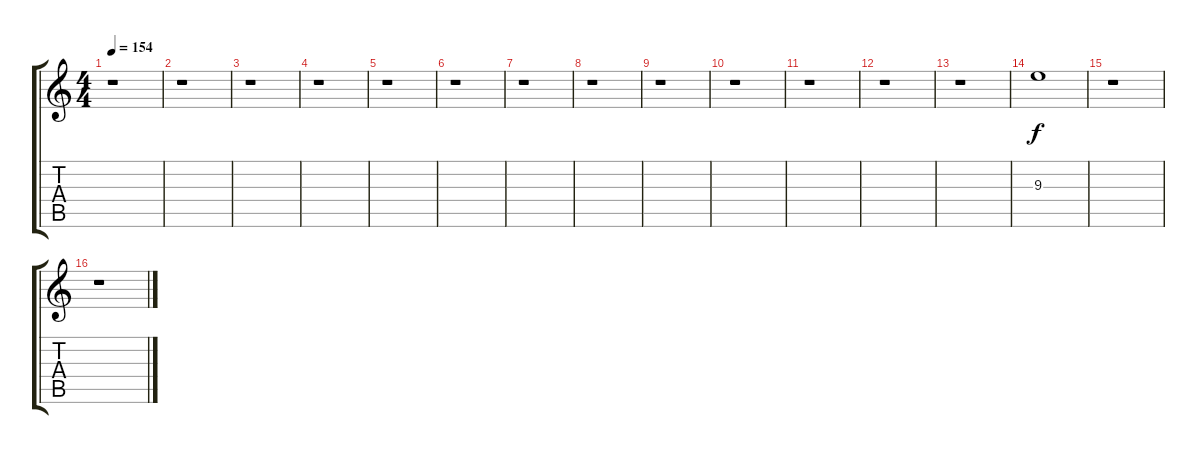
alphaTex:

\track "" {instrument distortionguitar}
\staff {score tabs}
\tuning (E4 B3 G3 D3 A2 E2) {hide}
\ts (4 4)
\tempo 154
\clef g2
\ks c
r.1{dy f} |
r.1 |
r.1 |
r.1 |
r.1 |
r.1 |
r.1 |
r.1 |
r.1 |
r.1 |
r.1 |
r.1 |
r.1 |
9.3.1 |
r.1 |
r.1
